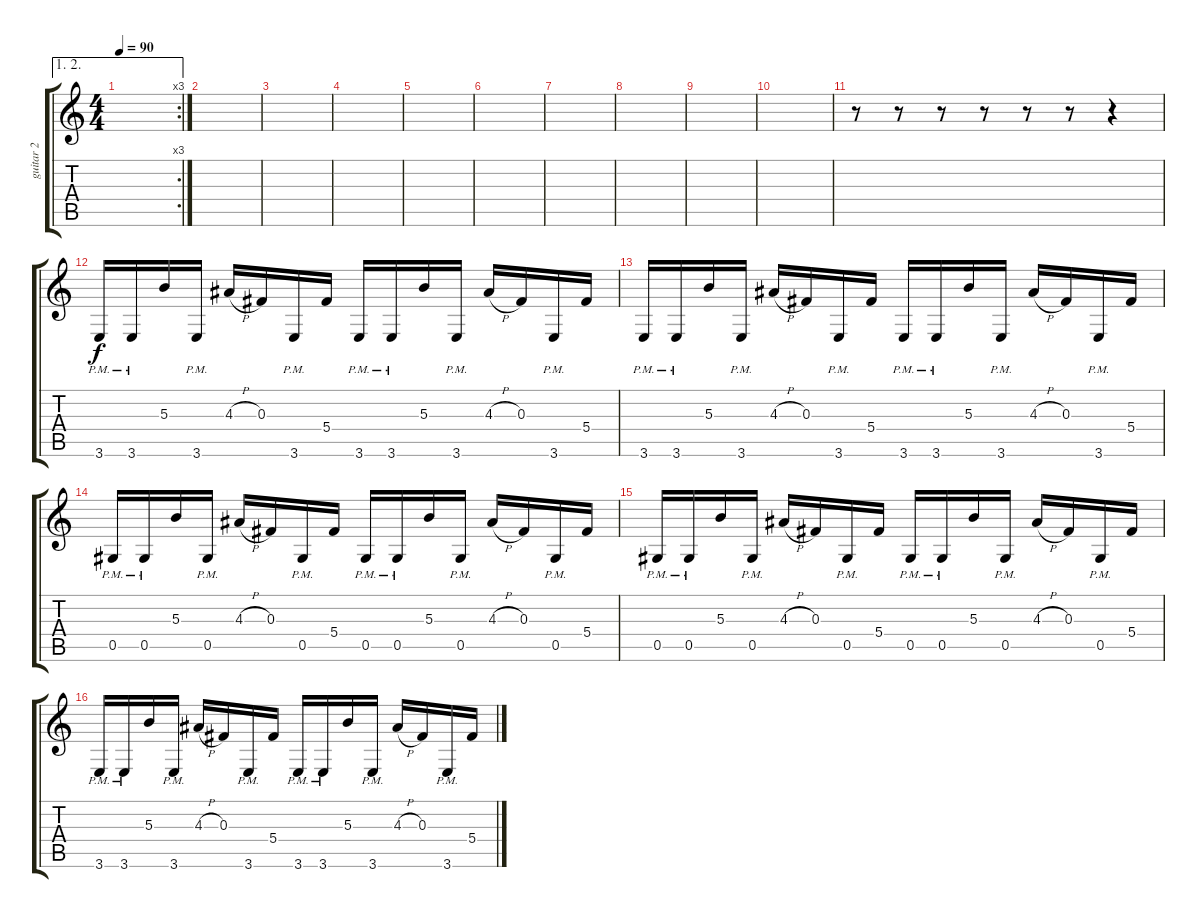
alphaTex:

\track ("guitar 2" "guitar 2") {instrument acousticguitarsteel}
\staff {score tabs}
\tuning (Eb4 Bb3 Gb3 Db3 Ab2 Db2) {hide}
\ae (1 2)
\rc 3
\ts (4 4)
\tempo 90
\clef g2
\ks c
|
|
|
|
|
|
|
|
|
|
r.8 r.8 r.8 r.8 r.8 r.8 r.4 |
3.6{pm}.16{volume 13 balance 8 instrument acousticguitarsteel} 3.6{pm}.16 5.3.16 3.6{pm}.16 4.3{h}.16 0.3.16 3.6{pm}.16 5.4.16 3.6{pm}.16 3.6{pm}.16 5.3.16 3.6{pm}.16 4.3{h}.16 0.3.16 3.6{pm}.16 5.4.16 |
3.6{pm}.16 3.6{pm}.16 5.3.16 3.6{pm}.16 4.3{h}.16 0.3.16 3.6{pm}.16 5.4.16 3.6{pm}.16 3.6{pm}.16 5.3.16 3.6{pm}.16 4.3{h}.16 0.3.16 3.6{pm}.16 5.4.16 |
0.5{pm}.16 0.5{pm}.16 5.3.16 0.5{pm}.16 4.3{h}.16 0.3.16 0.5{pm}.16 5.4.16 0.5{pm}.16 0.5{pm}.16 5.3.16 0.5{pm}.16 4.3{h}.16 0.3.16 0.5{pm}.16 5.4.16 |
0.5{pm}.16 0.5{pm}.16 5.3.16 0.5{pm}.16 4.3{h}.16 0.3.16 0.5{pm}.16 5.4.16 0.5{pm}.16 0.5{pm}.16 5.3.16 0.5{pm}.16 4.3{h}.16 0.3.16 0.5{pm}.16 5.4.16 |
3.6{pm}.16 3.6{pm}.16 5.3.16 3.6{pm}.16 4.3{h}.16 0.3.16 3.6{pm}.16 5.4.16 3.6{pm}.16 3.6{pm}.16 5.3.16 3.6{pm}.16 4.3{h}.16 0.3.16 3.6{pm}.16 5.4.16
